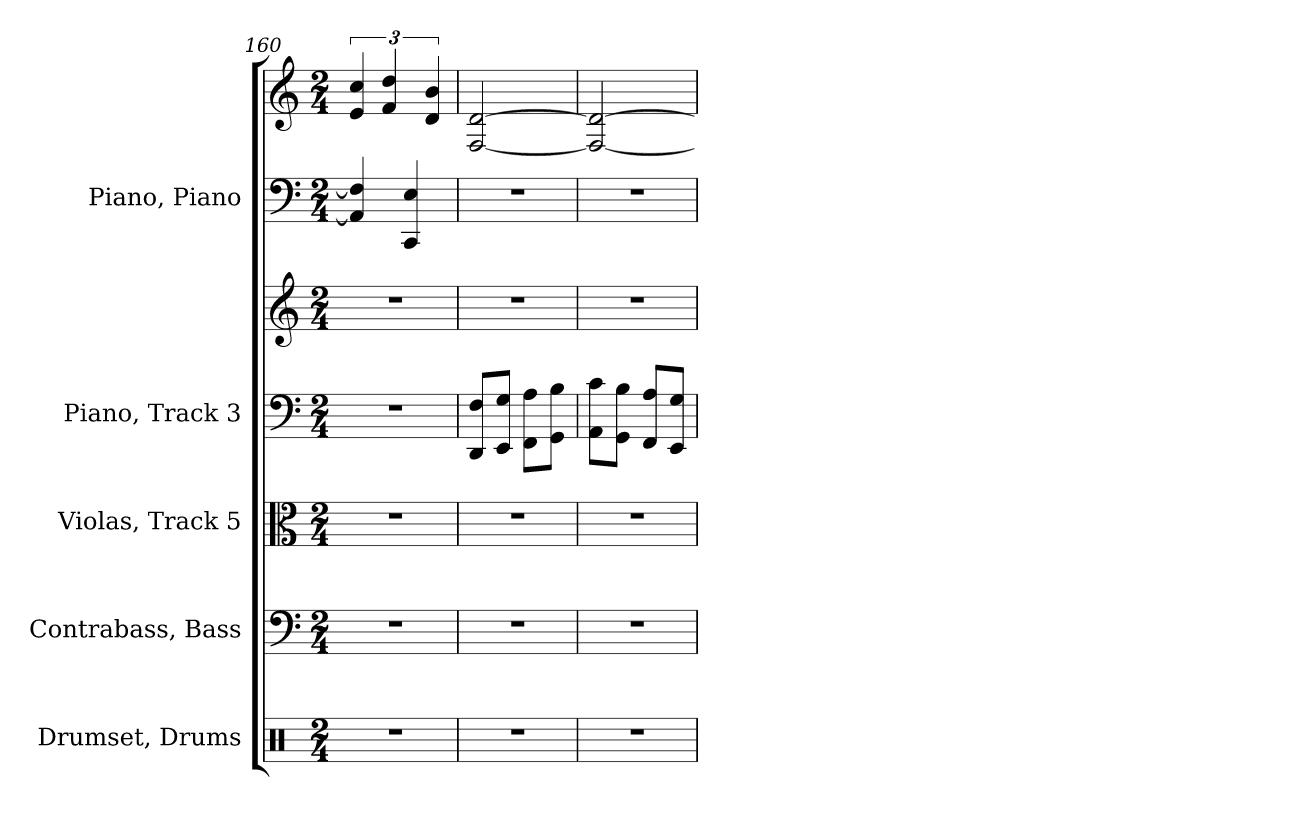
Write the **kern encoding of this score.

**kern	**kern	**kern	**kern	**kern	**kern	**kern
*part5	*part4	*part3	*part2	*part2	*part1	*part1
*staff7	*staff6	*staff5	*staff4	*staff3	*staff2	*staff1
*I"Drumset, Drums	*I"Contrabass, Bass	*I"Violas, Track  5	*I"Piano, Track  3	*	*I"Piano, Piano	*
*I'D. Set	*I'Cb.	*I'Vlas.	*I'Pno.	*	*I'Pno.	*
!!LO:LB:g=z
*clefX	*clefF4	*clefC3	*clefF4	*clefG2	*clefF4	*clefG2
*	*ITrd7c12	*	*	*	*	*
*k[]	*k[]	*k[]	*k[]	*k[]	*k[]	*k[]
*M2/4	*M2/4	*M2/4	*M2/4	*M2/4	*M2/4	*M2/4
=160	=160	=160	=160	=160	=160	=160
2r	2r	2r	2r	2r	4AA/] 4F/]	6e/ 6cc/
.	.	.	.	.	.	6f/ 6dd/
.	.	.	.	.	4CC/ 4E/	.
.	.	.	.	.	.	6d/ 6b/
=161	=161	=161	=161	=161	=161	=161
2r	2r	2r	8DD/ 8F/L	2r	2r	[2F/ [2d/
.	.	.	8EE/ 8G/J	.	.	.
.	.	.	8FF\ 8A\L	.	.	.
.	.	.	8GG\ 8B\J	.	.	.
=162	=162	=162	=162	=162	=162	=162
2r	2r	2r	8AA\ 8c\L	2r	2r	2F/_ 2d/_
.	.	.	8GG\ 8B\J	.	.	.
.	.	.	8FF/ 8A/L	.	.	.
.	.	.	8EE/ 8G/J	.	.	.
=	=	=	=	=	=	=
*-	*-	*-	*-	*-	*-	*-
